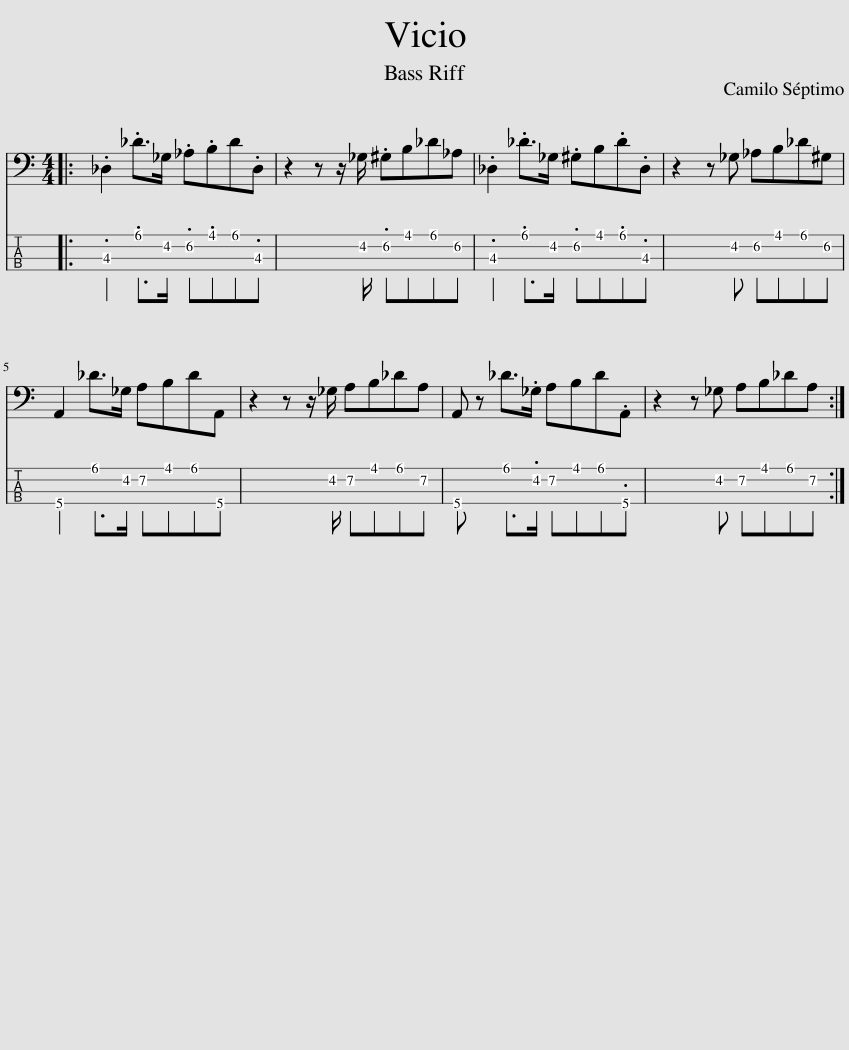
X:1
%%score { 1 | 2 }
L:1/8
M:4/4
I:linebreak $
K:C
V:1 bass transpose=-12
V:2 tab transpose=-12 stafflines=4 strings="E2,A2,D3,G3 "
V:1
|: ._D,2 ._D>_G, ._A,.B,D.D, | z2 z z/ _G,/ .^G,B,_D_A, | ._D,2 ._D>_G, .^G,B,.D.D, | z2 z _G, _A,B,_D^G, |$ A,,2 _D>_G, A,B,DA,, | %5
 z2 z z/ _G,/ A,B,_DA, | A,, z _D>._G, A,B,D.A,, | z2 z _G, A,B,_DA, :| %8
V:2
|: .!3!_D,,2 .!1!_D,>!2!_G,, .!2!_A,,.!1!B,,!1!D,.!3!D,, | x2 x x/ !2!_G,,/ .!2!^G,,!1!B,,!1!_D,!2!_A,, | .!3!_D,,2 .!1!_D,>!2!_G,, .!2!^G,,!1!B,,.!1!D,.!3!D,, | x2 x !2!_G,, !2!_A,,!1!B,,!1!_D,!2!^G,, |$ !4!A,,,2 !1!_D,>!2!_G,, !2!A,,!1!B,,!1!D,!4!A,,, | %5
 x2 x x/ !2!_G,,/ !2!A,,!1!B,,!1!_D,!2!A,, | !4!A,,, x !1!_D,>.!2!_G,, !2!A,,!1!B,,!1!D,.!4!A,,, | x2 x !2!_G,, !2!A,,!1!B,,!1!_D,!2!A,, :| %8
